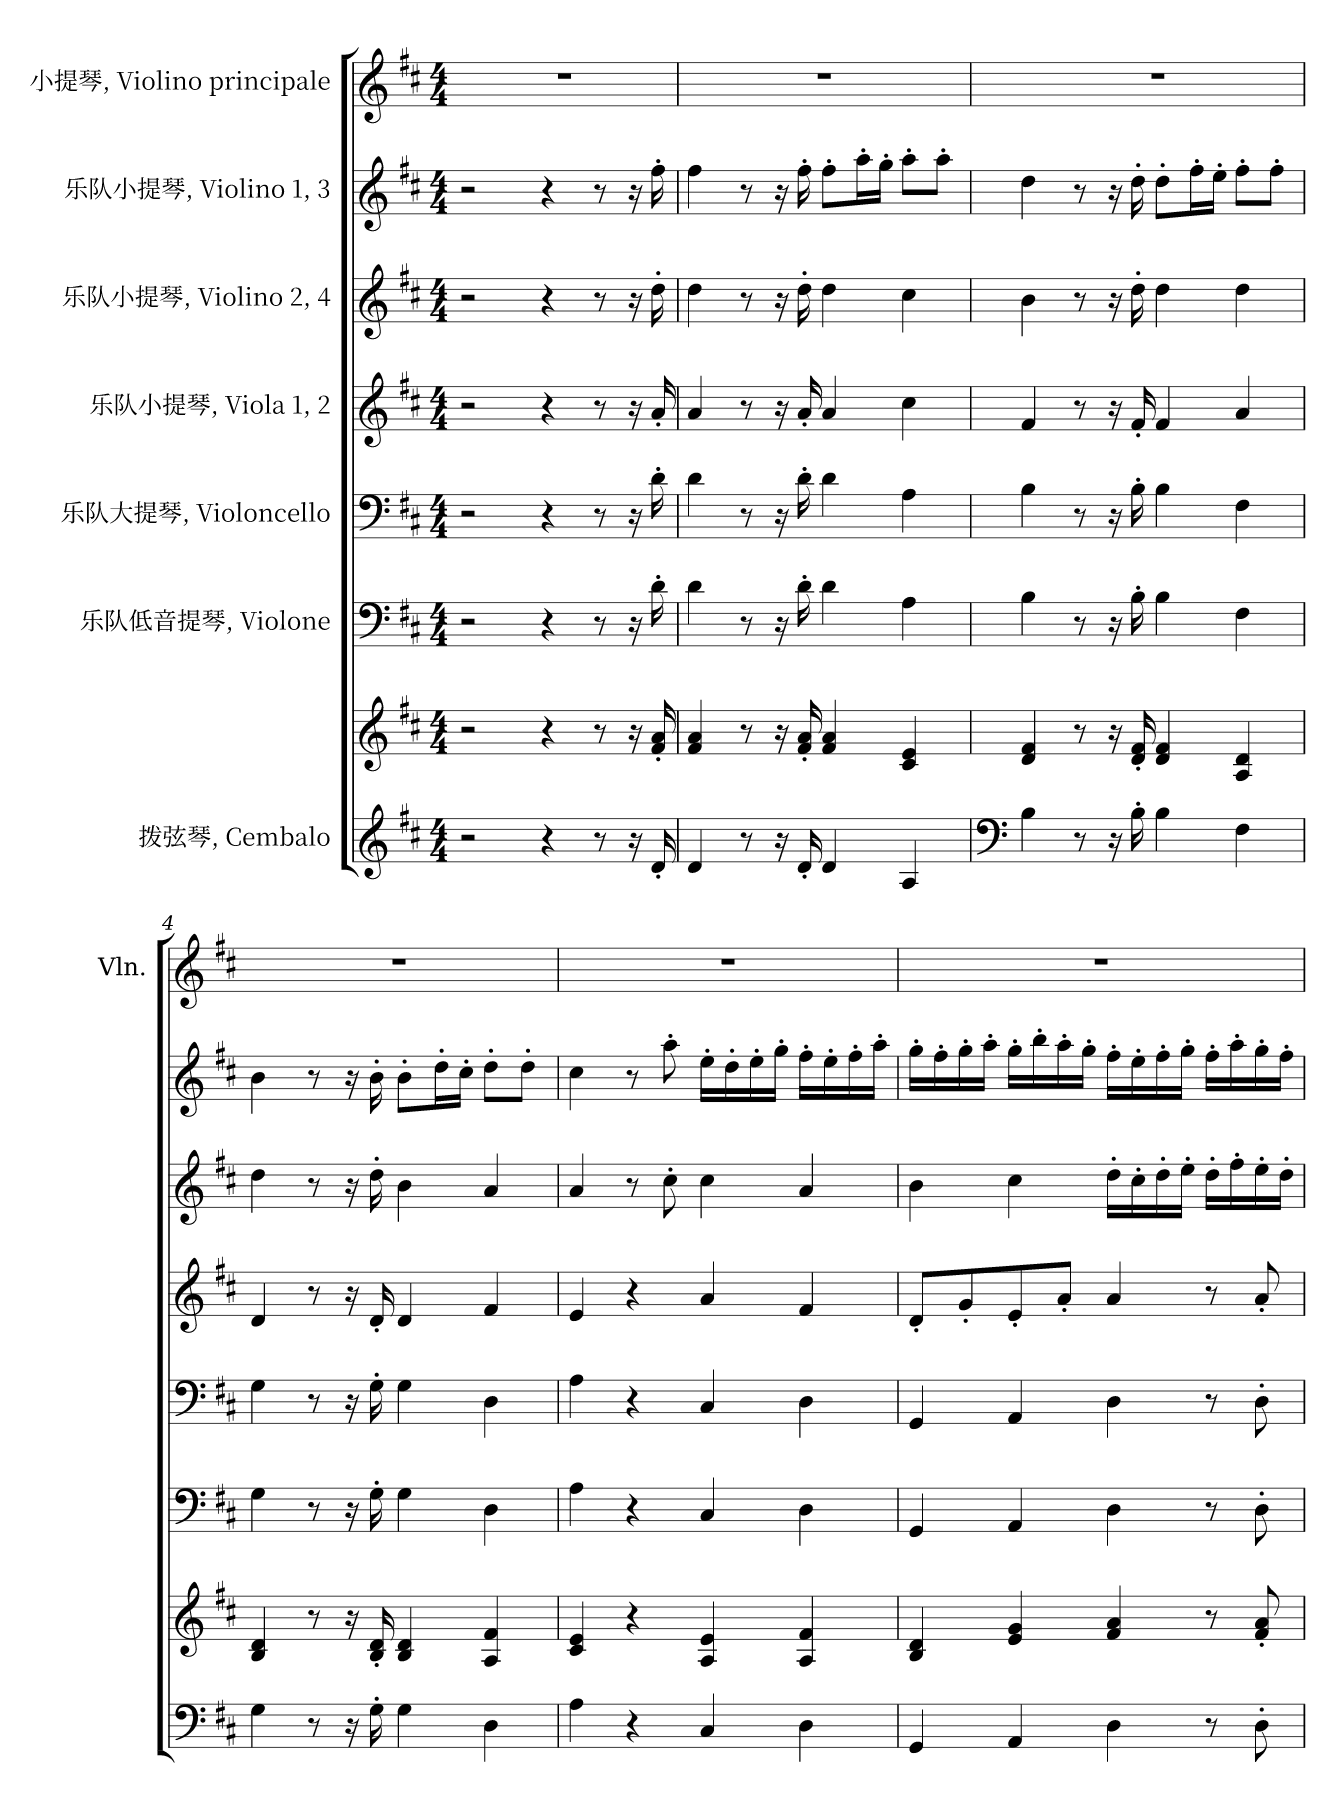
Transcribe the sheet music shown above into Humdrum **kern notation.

**kern	**kern	**kern	**kern	**kern	**kern	**kern	**kern
*part7	*part7	*part6	*part5	*part4	*part3	*part2	*part1
*staff8	*staff7	*staff6	*staff5	*staff4	*staff3	*staff2	*staff1
*I"拨弦琴, Cembalo	*	*I"乐队低音提琴, Violone	*I"乐队大提琴, Violoncello	*I"乐队小提琴, Viola 1, 2	*I"乐队小提琴, Violino 2, 4	*I"乐队小提琴, Violino 1, 3	*I"小提琴, Violino principale
*	*	*	*	*	*	*	*I'Vln.
*clefG2	*clefG2	*clefF4	*clefF4	*clefG2	*clefG2	*clefG2	*clefG2
*	*	*ITrd7c12	*	*	*	*	*
*k[f#c#]	*k[f#c#]	*k[f#c#]	*k[f#c#]	*k[f#c#]	*k[f#c#]	*k[f#c#]	*k[f#c#]
*M4/4	*M4/4	*M4/4	*M4/4	*M4/4	*M4/4	*M4/4	*M4/4
*MM98	*MM98	*MM98	*MM98	*MM98	*MM98	*MM98	*MM98
=1	=1	=1	=1	=1	=1	=1	=1
2r	2r	2r	2r	2r	2r	2r	1r
4r	4r	4r	4r	4r	4r	4r	.
8r	8r	8r	8r	8r	8r	8r	.
16r	16r	16r	16r	16r	16r	16r	.
16d'/	16f#/' 16a/'	16D'\	16d'\	16a'/	16dd'\	16ff#'\	.
=2	=2	=2	=2	=2	=2	=2	=2
4d/	4f#/ 4a/	4D\	4d\	4a/	4dd\	4ff#\	1r
8r	8r	8r	8r	8r	8r	8r	.
16r	16r	16r	16r	16r	16r	16r	.
16d'/	16f#/' 16a/'	16D'\	16d'\	16a'/	16dd'\	16ff#'\	.
4d/	4f#/ 4a/	4D\	4d\	4a/	4dd\	8ff#'\L	.
.	.	.	.	.	.	16aa'\L	.
.	.	.	.	.	.	16gg'\JJ	.
4A/	4c#/ 4e/	4AA\	4A\	4cc#\	4cc#\	8aa'\L	.
.	.	.	.	.	.	8aa'\J	.
=3	=3	=3	=3	=3	=3	=3	=3
*clefF4	*	*	*	*	*	*	*
4B\	4d/ 4f#/	4BB\	4B\	4f#/	4b\	4dd\	1r
8r	8r	8r	8r	8r	8r	8r	.
16r	16r	16r	16r	16r	16r	16r	.
16B'\	16d/' 16f#/'	16BB'\	16B'\	16f#'/	16dd'\	16dd'\	.
4B\	4d/ 4f#/	4BB\	4B\	4f#/	4dd\	8dd'\L	.
.	.	.	.	.	.	16ff#'\L	.
.	.	.	.	.	.	16ee'\JJ	.
4F#\	4A/ 4d/	4FF#\	4F#\	4a/	4dd\	8ff#'\L	.
.	.	.	.	.	.	8ff#'\J	.
!!LO:PB:g=z
=4	=4	=4	=4	=4	=4	=4	=4
4G\	4B/ 4d/	4GG\	4G\	4d/	4dd\	4b\	1r
8r	8r	8r	8r	8r	8r	8r	.
16r	16r	16r	16r	16r	16r	16r	.
16G'\	16B/' 16d/'	16GG'\	16G'\	16d'/	16dd'\	16b'\	.
4G\	4B/ 4d/	4GG\	4G\	4d/	4b\	8b'\L	.
.	.	.	.	.	.	16dd'\L	.
.	.	.	.	.	.	16cc#'\JJ	.
4D\	4A/ 4f#/	4DD\	4D\	4f#/	4a/	8dd'\L	.
.	.	.	.	.	.	8dd'\J	.
=5	=5	=5	=5	=5	=5	=5	=5
4A\	4c#/ 4e/	4AA\	4A\	4e/	4a/	4cc#\	1r
4r	4r	4r	4r	4r	8r	8r	.
.	.	.	.	.	8cc#'\	8aa'\	.
4C#/	4A/ 4e/	4CC#/	4C#/	4a/	4cc#\	16ee'\LL	.
.	.	.	.	.	.	16dd'\	.
.	.	.	.	.	.	16ee'\	.
.	.	.	.	.	.	16gg'\JJ	.
4D\	4A/ 4f#/	4DD\	4D\	4f#/	4a/	16ff#'\LL	.
.	.	.	.	.	.	16ee'\	.
.	.	.	.	.	.	16ff#'\	.
.	.	.	.	.	.	16aa'\JJ	.
=6	=6	=6	=6	=6	=6	=6	=6
4GG/	4B/ 4d/	4GGG/	4GG/	8d'/L	4b\	16gg'\LL	1r
.	.	.	.	.	.	16ff#'\	.
.	.	.	.	8g'/	.	16gg'\	.
.	.	.	.	.	.	16aa'\JJ	.
4AA/	4e/ 4g/	4AAA/	4AA/	8e'/	4cc#\	16gg'\LL	.
.	.	.	.	.	.	16bb'\	.
.	.	.	.	8a'/J	.	16aa'\	.
.	.	.	.	.	.	16gg'\JJ	.
4D\	4f#/ 4a/	4DD\	4D\	4a/	16dd'\LL	16ff#'\LL	.
.	.	.	.	.	16cc#'\	16ee'\	.
.	.	.	.	.	16dd'\	16ff#'\	.
.	.	.	.	.	16ee'\JJ	16gg'\JJ	.
8r	8r	8r	8r	8r	16dd'\LL	16ff#'\LL	.
.	.	.	.	.	16ff#'\	16aa'\	.
8D'\	8f#/' 8a/'	8DD'\	8D'\	8a'/	16ee'\	16gg'\	.
.	.	.	.	.	16dd'\JJ	16ff#'\JJ	.
=	=	=	=	=	=	=	=
*-	*-	*-	*-	*-	*-	*-	*-
